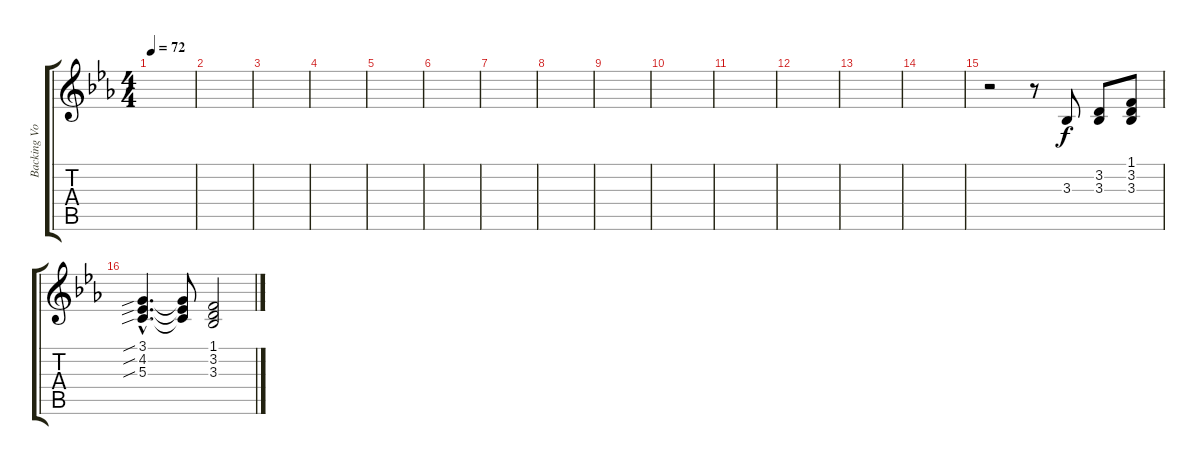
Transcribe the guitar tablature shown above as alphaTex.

\track ("Backing Vocals" "Backing Vo") {instrument choiraahs}
\staff {score tabs}
\tuning (E4 B3 G3 D3 A2 E2) {hide}
\ts (4 4)
\tempo 72
\clef g2
\ks eb
|
|
|
|
|
|
|
|
|
|
|
|
|
|
r.2 r.8 3.3.8 (3.2 3.3).8 (1.1 3.2 3.3).8 |
(3.1{sib hac} 4.2{sib hac} 5.3{sib hac}).4{d} (3.1{t} 4.2{t} 5.3{t}).8 (1.1 3.2 3.3).2
